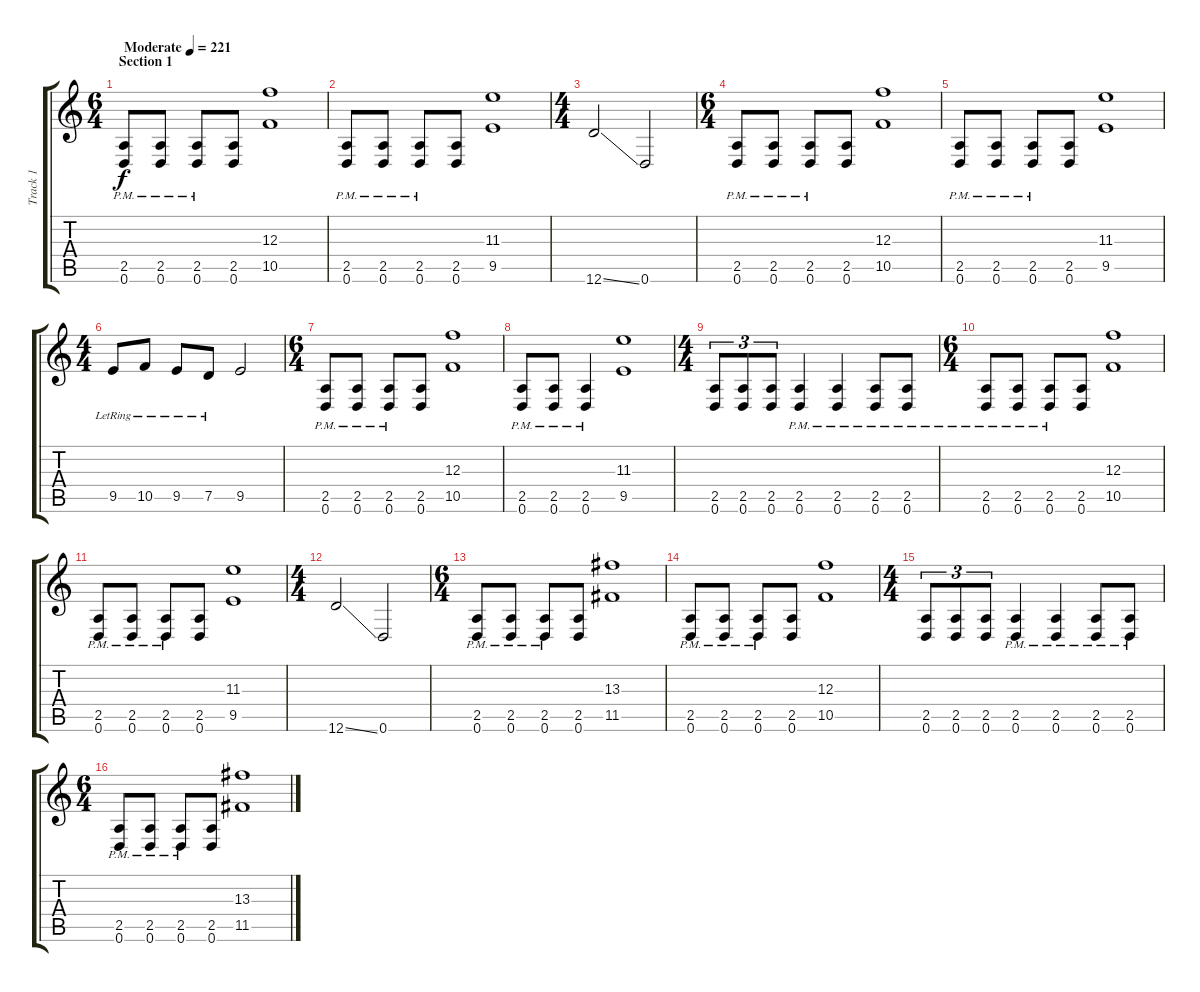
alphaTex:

\track ("Track 1" "Track 1") {instrument distortionguitar}
\staff {score tabs}
\tuning (D4 A3 F3 C3 G2 D2) {hide}
\ts (6 4)
\section ("" "Section 1")
\tempo (221 "Moderate")
\clef g2
\ks c
(2.5 0.6{pm}).8{dy f instrument distortionguitar} (2.5 0.6{pm}).8 (2.5 0.6{pm}).8 (2.5 0.6).8 (12.3 10.5).1 |
(2.5 0.6{pm}).8 (2.5 0.6{pm}).8 (2.5 0.6{pm}).8 (2.5 0.6).8 (11.3 9.5).1 |
\ts (4 4)
12.6{ss}.2 0.6.2 |
\ts (6 4)
(2.5 0.6{pm}).8 (2.5 0.6{pm}).8 (2.5 0.6{pm}).8 (2.5 0.6).8 (12.3 10.5).1 |
(2.5 0.6{pm}).8 (2.5 0.6{pm}).8 (2.5 0.6{pm}).8 (2.5 0.6).8 (11.3 9.5).1 |
\ts (4 4)
9.5{lr}.8 10.5{lr}.8 9.5{lr}.8 7.5{lr}.8 9.5.2 |
\ts (6 4)
(2.5 0.6{pm}).8 (2.5 0.6{pm}).8 (2.5 0.6{pm}).8 (2.5 0.6).8 (12.3 10.5).1 |
(2.5 0.6{pm}).8 (2.5 0.6{pm}).8 (2.5 0.6{pm}).4 (11.3 9.5).1 |
\ts (4 4)
(2.5 0.6).8{tu (3 2)} (2.5 0.6).8{tu (3 2)} (2.5 0.6).8{tu (3 2)} (2.5 0.6{pm}).4 (2.5 0.6{pm}).4 (2.5 0.6{pm}).8 (2.5 0.6{pm}).8 |
\ts (6 4)
(2.5 0.6{pm}).8 (2.5 0.6{pm}).8 (2.5 0.6{pm}).8 (2.5 0.6).8 (12.3 10.5).1 |
(2.5 0.6{pm}).8 (2.5 0.6{pm}).8 (2.5 0.6{pm}).8 (2.5 0.6).8 (11.3 9.5).1 |
\ts (4 4)
12.6{ss}.2 0.6.2 |
\ts (6 4)
(2.5 0.6{pm}).8 (2.5 0.6{pm}).8 (2.5 0.6{pm}).8 (2.5 0.6).8 (13.3 11.5).1 |
(2.5 0.6{pm}).8 (2.5 0.6{pm}).8 (2.5 0.6{pm}).8 (2.5 0.6).8 (12.3 10.5).1 |
\ts (4 4)
(2.5 0.6).8{tu (3 2)} (2.5 0.6).8{tu (3 2)} (2.5 0.6).8{tu (3 2)} (2.5 0.6{pm}).4 (2.5 0.6{pm}).4 (2.5 0.6{pm}).8 (2.5 0.6{pm}).8 |
\ts (6 4)
(2.5 0.6{pm}).8 (2.5 0.6{pm}).8 (2.5 0.6{pm}).8 (2.5 0.6).8 (13.3 11.5).1
